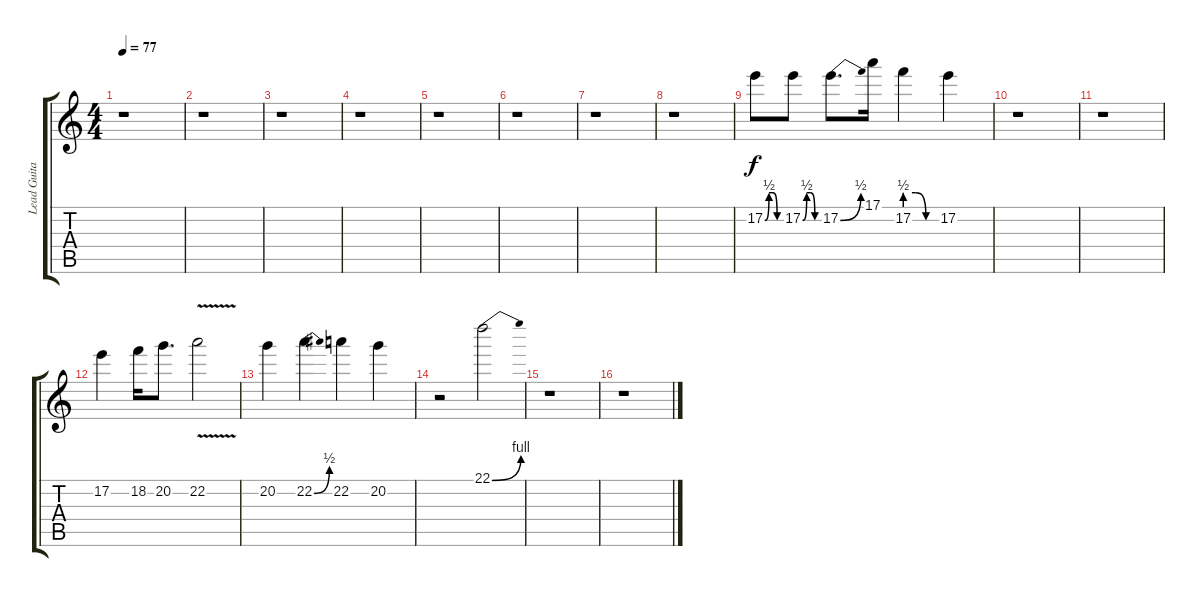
\track ("Lead Guitar Fills" "Lead Guita") {instrument distortionguitar}
\staff {score tabs}
\tuning (E4 B3 G3 D3 A2 E2) {hide}
\ts (4 4)
\tempo 77
\clef g2
\ks c
r.1{dy f} |
r.1 |
r.1 |
r.1 |
r.1 |
r.1 |
r.1 |
r.1 |
17.2{be (custom 0 0 15 2 30 2 45 0 60 0)}.8 17.2{be (custom 0 0 15 2 30 2 45 0 60 0)}.8 17.2{be (bend 0 0 60 2)}.8{d} 17.1.16 17.2{be (custom 0 2 20 2 40 0 60 0)}.4 17.2.4 |
r.1 |
r.1 |
17.2.4 18.2.16 20.2.8{d} 22.2{v}.2 |
20.2.4 22.2{be (bend 0 0 60 2)}.4 22.2.4 20.2.4 |
r.2 22.1{be (bend 0 0 60 4)}.2 |
r.1 |
r.1
